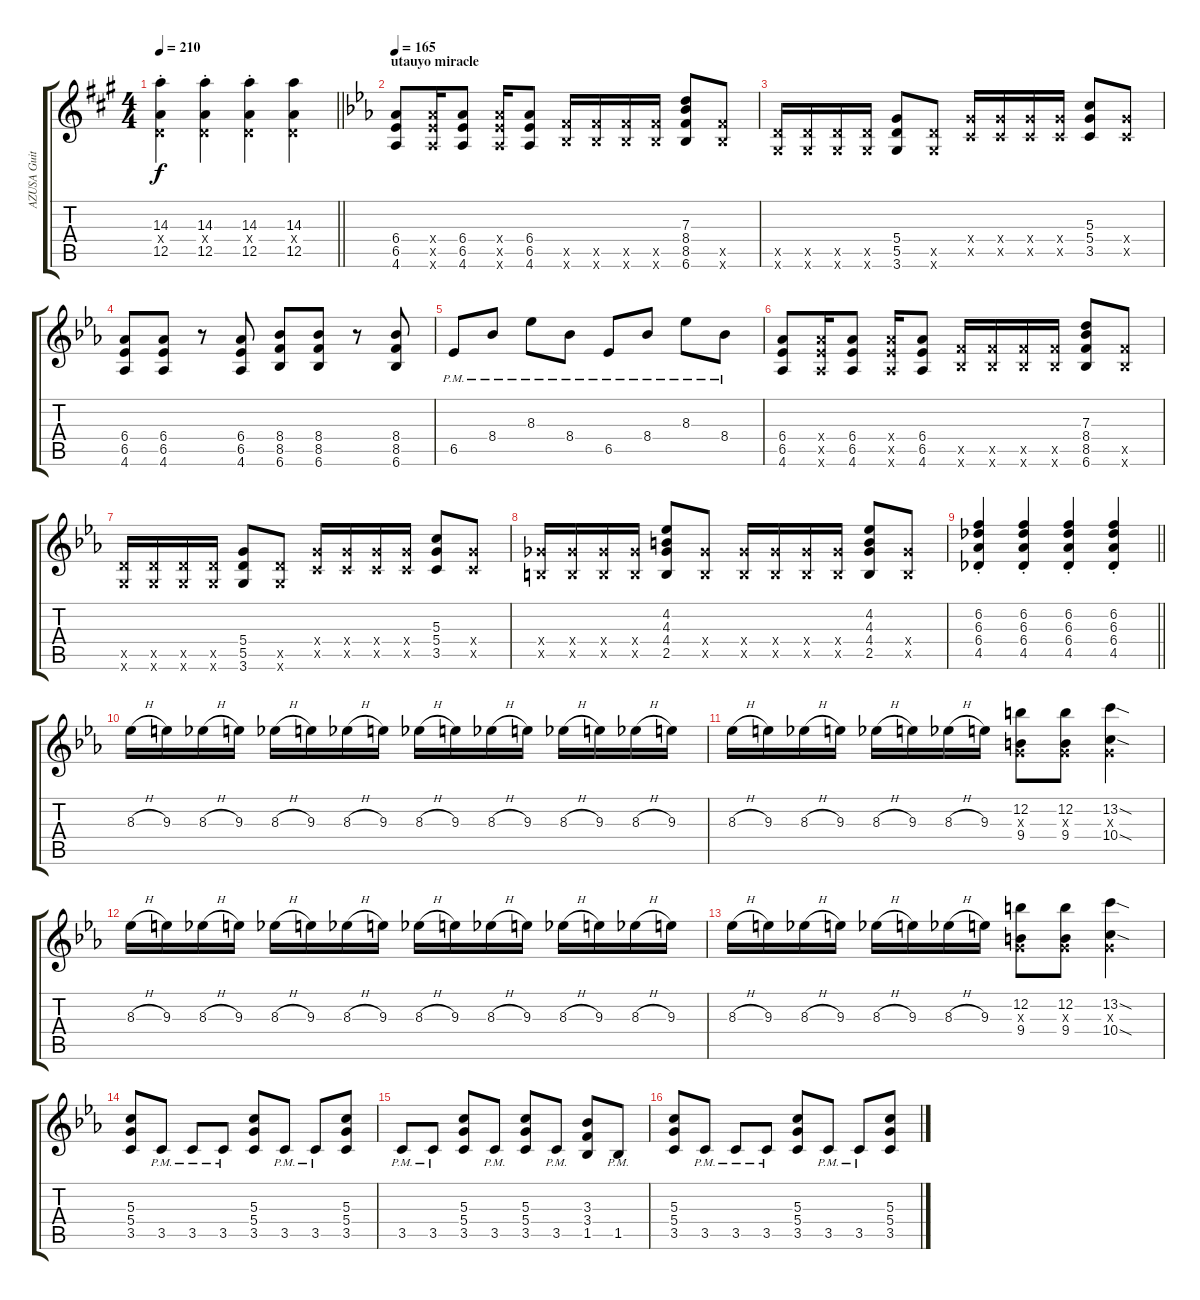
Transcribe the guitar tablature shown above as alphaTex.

\track ("AZUSA Guitar" "AZUSA Guit") {instrument distortionguitar}
\staff {score tabs}
\tuning (E4 B3 G3 D3 A2 E2) {hide}
\ts (4 4)
\tempo 210
\clef g2
\barLineRight lightlight
\ks a
(14.3{st} 0.4{x} 12.5{st}).4{dy f} (14.3{st} 0.4{x} 12.5{st}).4 (14.3{st} 0.4{x} 12.5{st}).4 (14.3 0.4{x} 12.5).4 |
\section ("" "utauyo miracle")
\tempo 165
\ks eb
(6.4 6.5 4.6).8 (6.4{x} 6.5{x} 4.6{x}).16 (6.4 6.5 4.6).8 (6.4{x} 6.5{x} 4.6{x}).16 (6.4 6.5 4.6).8 (8.5{x} 6.6{x}).16 (8.5{x} 6.6{x}).16 (8.5{x} 6.6{x}).16 (8.5{x} 6.6{x}).16 (7.3 8.4 8.5 6.6).8 (8.5{x} 6.6{x}).8 |
(5.5{x} 3.6{x}).16 (5.5{x} 3.6{x}).16 (5.5{x} 3.6{x}).16 (5.5{x} 3.6{x}).16 (5.4 5.5 3.6).8 (5.5{x} 3.6{x}).8 (5.4{x} 3.5{x}).16 (5.4{x} 3.5{x}).16 (5.4{x} 3.5{x}).16 (5.4{x} 3.5{x}).16 (5.3 5.4 3.5).8 (5.4{x} 3.5{x}).8 |
(6.4 6.5 4.6).8 (6.4 6.5 4.6).8 r.8 (6.4 6.5 4.6).8 (8.4 8.5 6.6).8 (8.4 8.5 6.6).8 r.8 (8.4 8.5 6.6).8 |
6.5{pm}.8 8.4{pm}.8 8.3{pm}.8 8.4{pm}.8 6.5{pm}.8 8.4{pm}.8 8.3{pm}.8 8.4{pm}.8 |
(6.4 6.5 4.6).8 (6.4{x} 6.5{x} 4.6{x}).16 (6.4 6.5 4.6).8 (6.4{x} 6.5{x} 4.6{x}).16 (6.4 6.5 4.6).8 (8.5{x} 6.6{x}).16 (8.5{x} 6.6{x}).16 (8.5{x} 6.6{x}).16 (8.5{x} 6.6{x}).16 (7.3 8.4 8.5 6.6).8 (8.5{x} 6.6{x}).8 |
(5.5{x} 3.6{x}).16 (5.5{x} 3.6{x}).16 (5.5{x} 3.6{x}).16 (5.5{x} 3.6{x}).16 (5.4 5.5 3.6).8 (5.5{x} 3.6{x}).8 (5.4{x} 3.5{x}).16 (5.4{x} 3.5{x}).16 (5.4{x} 3.5{x}).16 (5.4{x} 3.5{x}).16 (5.3 5.4 3.5).8 (5.4{x} 3.5{x}).8 |
(4.4{x} 2.5{x}).16 (4.4{x} 2.5{x}).16 (4.4{x} 2.5{x}).16 (4.4{x} 2.5{x}).16 (4.2 4.3 4.4 2.5).8 (4.4{x} 2.5{x}).8 (4.4{x} 2.5{x}).16 (4.4{x} 2.5{x}).16 (4.4{x} 2.5{x}).16 (4.4{x} 2.5{x}).16 (4.2 4.3 4.4 2.5).8 (4.4{x} 2.5{x}).8 |
\barLineRight lightlight
(6.2{st} 6.3{st} 6.4{st} 4.5{st}).4 (6.2{st} 6.3{st} 6.4{st} 4.5{st}).4 (6.2{st} 6.3{st} 6.4{st} 4.5{st}).4 (6.2{st} 6.3{st} 6.4{st} 4.5{st}).4 |
8.3{h}.16 9.3.16 8.3{h}.16 9.3.16 8.3{h}.16 9.3.16 8.3{h}.16 9.3.16 8.3{h}.16 9.3.16 8.3{h}.16 9.3.16 8.3{h}.16 9.3.16 8.3{h}.16 9.3.16 |
8.3{h}.16 9.3.16 8.3{h}.16 9.3.16 8.3{h}.16 9.3.16 8.3{h}.16 9.3.16 (12.2 0.3{x} 9.4).8 (12.2 0.3{x} 9.4).8 (13.2{sod} 0.3{x} 10.4{sod}).4 |
8.3{h}.16 9.3.16 8.3{h}.16 9.3.16 8.3{h}.16 9.3.16 8.3{h}.16 9.3.16 8.3{h}.16 9.3.16 8.3{h}.16 9.3.16 8.3{h}.16 9.3.16 8.3{h}.16 9.3.16 |
8.3{h}.16 9.3.16 8.3{h}.16 9.3.16 8.3{h}.16 9.3.16 8.3{h}.16 9.3.16 (12.2 0.3{x} 9.4).8 (12.2 0.3{x} 9.4).8 (13.2{sod} 0.3{x} 10.4{sod}).4 |
(5.3 5.4 3.5).8 3.5{pm}.8 3.5{pm}.8 3.5{pm}.8 (5.3 5.4 3.5).8 3.5{pm}.8 3.5{pm}.8 (5.3 5.4 3.5).8 |
3.5{pm}.8 3.5{pm}.8 (5.3 5.4 3.5).8 3.5{pm}.8 (5.3 5.4 3.5).8 3.5{pm}.8 (3.3 3.4 1.5).8 1.5{pm}.8 |
(5.3 5.4 3.5).8 3.5{pm}.8 3.5{pm}.8 3.5{pm}.8 (5.3 5.4 3.5).8 3.5{pm}.8 3.5{pm}.8 (5.3 5.4 3.5).8
